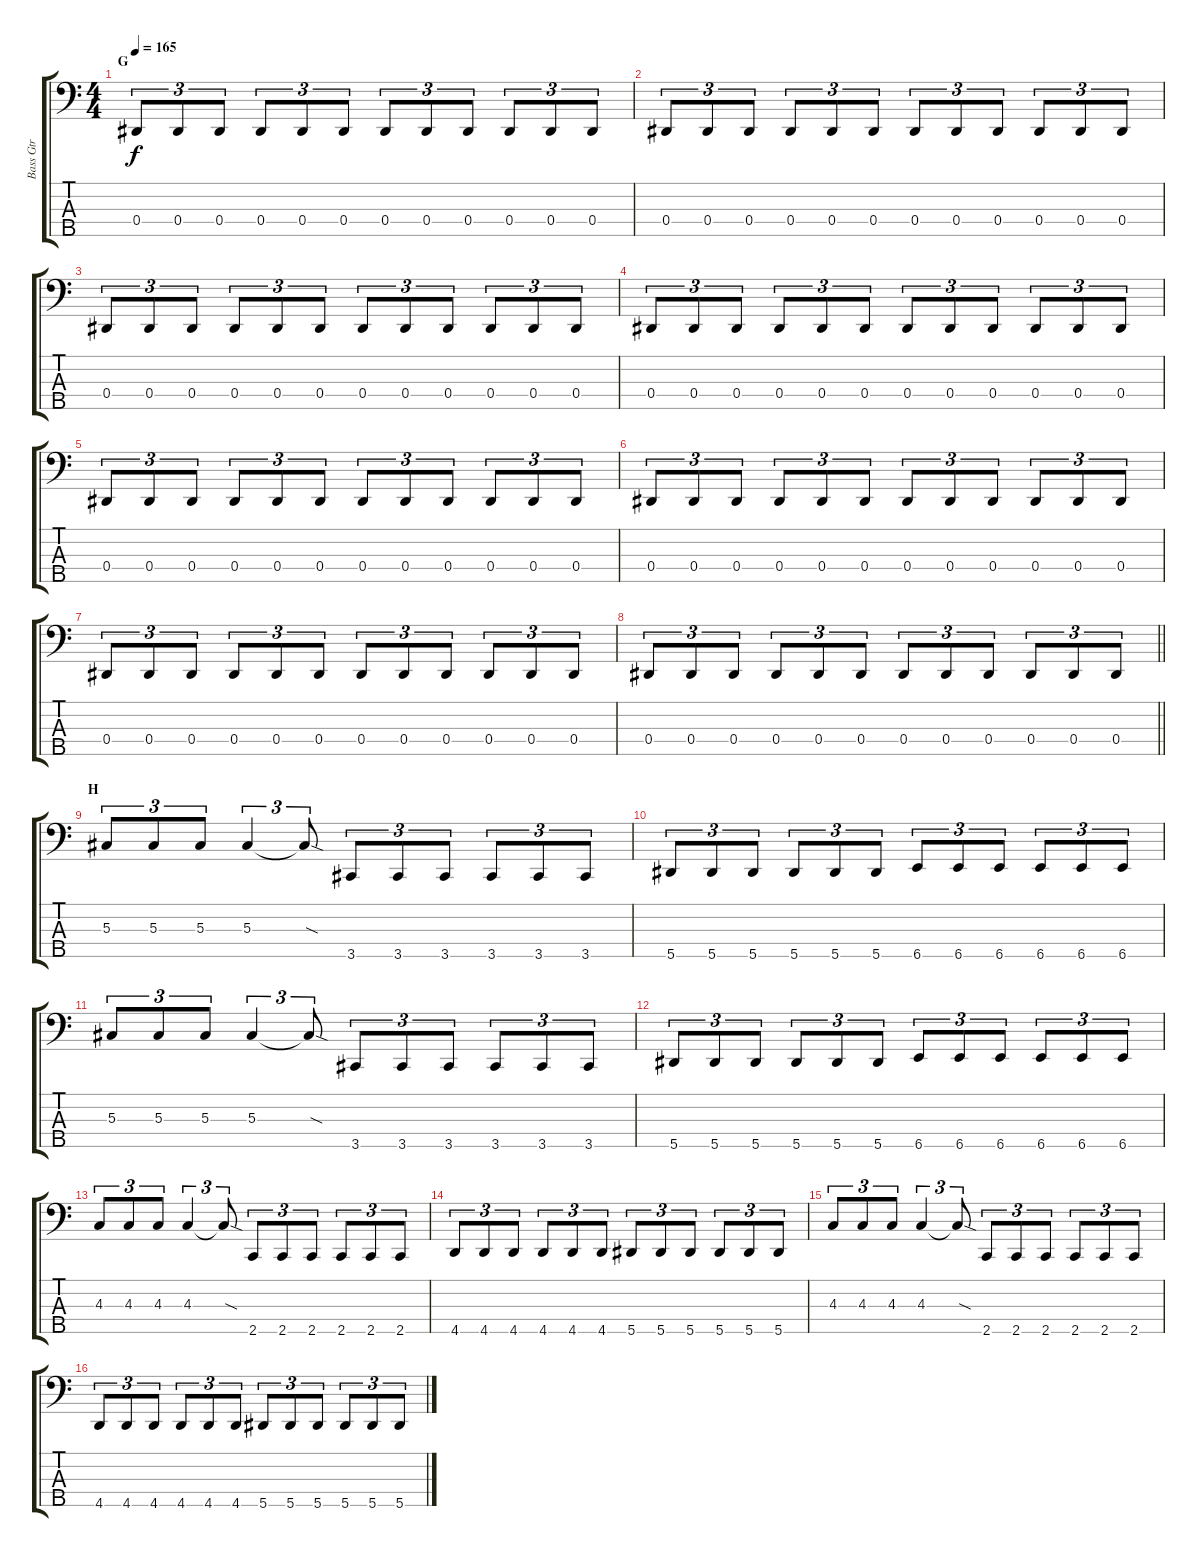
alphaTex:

\track ("Bass Gtr" "Bass Gtr") {instrument electricbassfinger}
\staff {score tabs}
\tuning (Gb2 Db2 Ab1 Eb1 Bb0) {hide}
\ts (4 4)
\section ("" "G")
\tempo 165
\clef f4
\ks c
0.4.8{tu (3 2) dy f} 0.4.8{tu (3 2)} 0.4.8{tu (3 2)} 0.4.8{tu (3 2)} 0.4.8{tu (3 2)} 0.4.8{tu (3 2)} 0.4.8{tu (3 2)} 0.4.8{tu (3 2)} 0.4.8{tu (3 2)} 0.4.8{tu (3 2)} 0.4.8{tu (3 2)} 0.4.8{tu (3 2)} |
0.4.8{tu (3 2)} 0.4.8{tu (3 2)} 0.4.8{tu (3 2)} 0.4.8{tu (3 2)} 0.4.8{tu (3 2)} 0.4.8{tu (3 2)} 0.4.8{tu (3 2)} 0.4.8{tu (3 2)} 0.4.8{tu (3 2)} 0.4.8{tu (3 2)} 0.4.8{tu (3 2)} 0.4.8{tu (3 2)} |
0.4.8{tu (3 2)} 0.4.8{tu (3 2)} 0.4.8{tu (3 2)} 0.4.8{tu (3 2)} 0.4.8{tu (3 2)} 0.4.8{tu (3 2)} 0.4.8{tu (3 2)} 0.4.8{tu (3 2)} 0.4.8{tu (3 2)} 0.4.8{tu (3 2)} 0.4.8{tu (3 2)} 0.4.8{tu (3 2)} |
0.4.8{tu (3 2)} 0.4.8{tu (3 2)} 0.4.8{tu (3 2)} 0.4.8{tu (3 2)} 0.4.8{tu (3 2)} 0.4.8{tu (3 2)} 0.4.8{tu (3 2)} 0.4.8{tu (3 2)} 0.4.8{tu (3 2)} 0.4.8{tu (3 2)} 0.4.8{tu (3 2)} 0.4.8{tu (3 2)} |
0.4.8{tu (3 2)} 0.4.8{tu (3 2)} 0.4.8{tu (3 2)} 0.4.8{tu (3 2)} 0.4.8{tu (3 2)} 0.4.8{tu (3 2)} 0.4.8{tu (3 2)} 0.4.8{tu (3 2)} 0.4.8{tu (3 2)} 0.4.8{tu (3 2)} 0.4.8{tu (3 2)} 0.4.8{tu (3 2)} |
0.4.8{tu (3 2)} 0.4.8{tu (3 2)} 0.4.8{tu (3 2)} 0.4.8{tu (3 2)} 0.4.8{tu (3 2)} 0.4.8{tu (3 2)} 0.4.8{tu (3 2)} 0.4.8{tu (3 2)} 0.4.8{tu (3 2)} 0.4.8{tu (3 2)} 0.4.8{tu (3 2)} 0.4.8{tu (3 2)} |
0.4.8{tu (3 2)} 0.4.8{tu (3 2)} 0.4.8{tu (3 2)} 0.4.8{tu (3 2)} 0.4.8{tu (3 2)} 0.4.8{tu (3 2)} 0.4.8{tu (3 2)} 0.4.8{tu (3 2)} 0.4.8{tu (3 2)} 0.4.8{tu (3 2)} 0.4.8{tu (3 2)} 0.4.8{tu (3 2)} |
\barLineRight lightlight
0.4.8{tu (3 2)} 0.4.8{tu (3 2)} 0.4.8{tu (3 2)} 0.4.8{tu (3 2)} 0.4.8{tu (3 2)} 0.4.8{tu (3 2)} 0.4.8{tu (3 2)} 0.4.8{tu (3 2)} 0.4.8{tu (3 2)} 0.4.8{tu (3 2)} 0.4.8{tu (3 2)} 0.4.8{tu (3 2)} |
\section ("" "H")
5.3.8{tu (3 2)} 5.3.8{tu (3 2)} 5.3.8{tu (3 2)} 5.3.4{tu (3 2)} 5.3{sod t}.8{tu (3 2)} 3.5.8{tu (3 2)} 3.5.8{tu (3 2)} 3.5.8{tu (3 2)} 3.5.8{tu (3 2)} 3.5.8{tu (3 2)} 3.5.8{tu (3 2)} |
5.5.8{tu (3 2)} 5.5.8{tu (3 2)} 5.5.8{tu (3 2)} 5.5.8{tu (3 2)} 5.5.8{tu (3 2)} 5.5.8{tu (3 2)} 6.5.8{tu (3 2)} 6.5.8{tu (3 2)} 6.5.8{tu (3 2)} 6.5.8{tu (3 2)} 6.5.8{tu (3 2)} 6.5.8{tu (3 2)} |
5.3.8{tu (3 2)} 5.3.8{tu (3 2)} 5.3.8{tu (3 2)} 5.3.4{tu (3 2)} 5.3{sod t}.8{tu (3 2)} 3.5.8{tu (3 2)} 3.5.8{tu (3 2)} 3.5.8{tu (3 2)} 3.5.8{tu (3 2)} 3.5.8{tu (3 2)} 3.5.8{tu (3 2)} |
5.5.8{tu (3 2)} 5.5.8{tu (3 2)} 5.5.8{tu (3 2)} 5.5.8{tu (3 2)} 5.5.8{tu (3 2)} 5.5.8{tu (3 2)} 6.5.8{tu (3 2)} 6.5.8{tu (3 2)} 6.5.8{tu (3 2)} 6.5.8{tu (3 2)} 6.5.8{tu (3 2)} 6.5.8{tu (3 2)} |
4.3.8{tu (3 2)} 4.3.8{tu (3 2)} 4.3.8{tu (3 2)} 4.3.4{tu (3 2)} 4.3{sod t}.8{tu (3 2)} 2.5.8{tu (3 2)} 2.5.8{tu (3 2)} 2.5.8{tu (3 2)} 2.5.8{tu (3 2)} 2.5.8{tu (3 2)} 2.5.8{tu (3 2)} |
4.5.8{tu (3 2)} 4.5.8{tu (3 2)} 4.5.8{tu (3 2)} 4.5.8{tu (3 2)} 4.5.8{tu (3 2)} 4.5.8{tu (3 2)} 5.5.8{tu (3 2)} 5.5.8{tu (3 2)} 5.5.8{tu (3 2)} 5.5.8{tu (3 2)} 5.5.8{tu (3 2)} 5.5.8{tu (3 2)} |
4.3.8{tu (3 2)} 4.3.8{tu (3 2)} 4.3.8{tu (3 2)} 4.3.4{tu (3 2)} 4.3{sod t}.8{tu (3 2)} 2.5.8{tu (3 2)} 2.5.8{tu (3 2)} 2.5.8{tu (3 2)} 2.5.8{tu (3 2)} 2.5.8{tu (3 2)} 2.5.8{tu (3 2)} |
4.5.8{tu (3 2)} 4.5.8{tu (3 2)} 4.5.8{tu (3 2)} 4.5.8{tu (3 2)} 4.5.8{tu (3 2)} 4.5.8{tu (3 2)} 5.5.8{tu (3 2)} 5.5.8{tu (3 2)} 5.5.8{tu (3 2)} 5.5.8{tu (3 2)} 5.5.8{tu (3 2)} 5.5.8{tu (3 2)}
